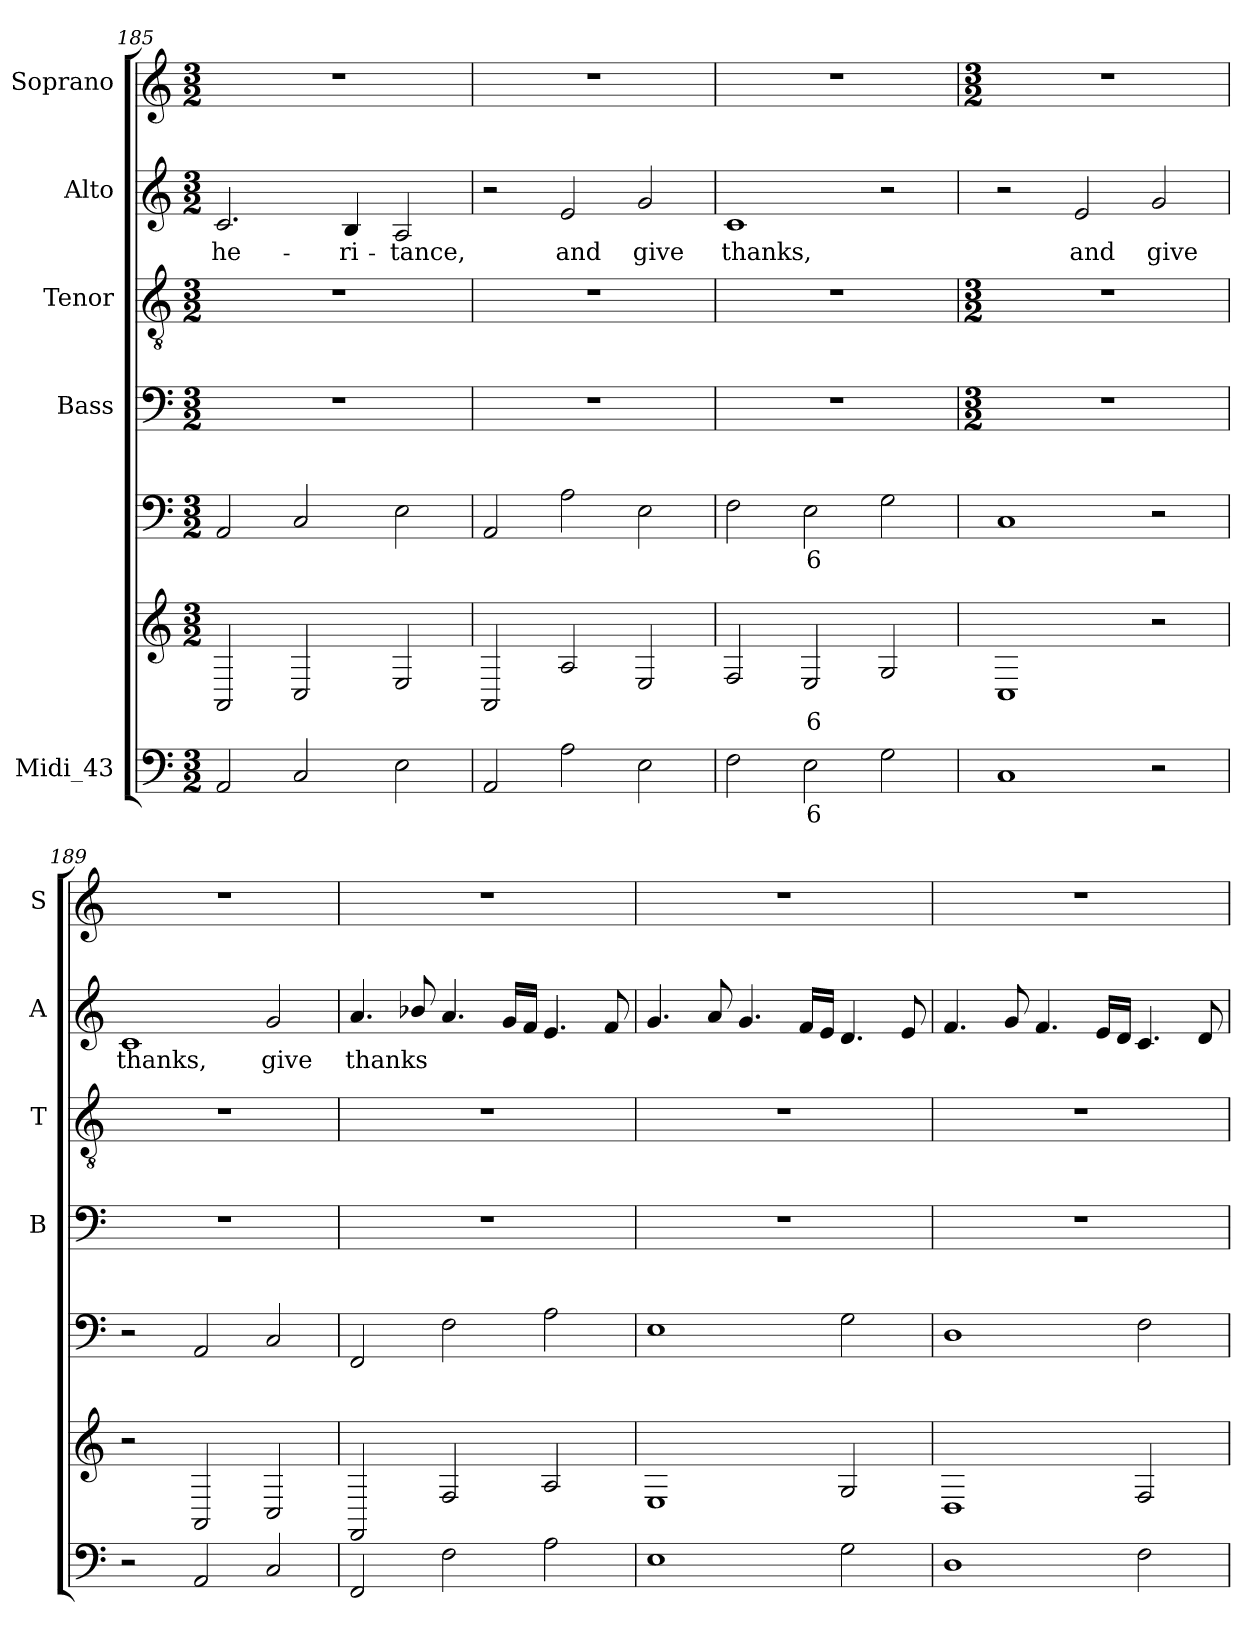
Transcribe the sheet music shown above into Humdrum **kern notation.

**kern	**text	**kern	**text	**kern	**text	**kern	**kern	**kern	**text	**kern
*part5	*part5	*part5	*part5	*part5	*part5	*part4	*part3	*part2	*part2	*part1
*staff7	*staff7	*staff6	*staff6	*staff5	*staff5	*staff4	*staff3	*staff2	*staff2	*staff1
*I"Midi_43	*	*	*	*	*	*I"Bass	*I"Tenor	*I"Alto	*	*I"Soprano
*	*	*	*	*	*	*I'B	*I'T	*I'A	*	*I'S
*clefF4	*	*clefG2	*	*clefF4	*	*clefF4	*clefGv2	*clefG2	*	*clefG2
*k[]	*	*k[]	*	*k[]	*	*k[]	*k[]	*k[]	*	*k[]
*C:	*	*C:	*	*C:	*	*C:	*C:	*C:	*	*C:
*M3/2	*	*M3/2	*	*M3/2	*	*M3/2	*M3/2	*M3/2	*	*M3/2
=185	=185	=185	=185	=185	=185	=185	=185	=185	=185	=185
!	!	!	!	!	!	!	!	!	!LO:LY:b	!
2AA	.	2AA	.	2AA	.	1.r	1.r	2.c	-he-	1.r
2C	.	2C	.	2C	.	.	.	.	.	.
!	!	!	!	!	!	!	!	!	!LO:LY:b	!
.	.	.	.	.	.	.	.	4B	-ri-	.
!	!	!	!	!	!	!	!	!	!LO:LY:b	!
2E	.	2E	.	2E	.	.	.	2A	-tance,	.
=186	=186	=186	=186	=186	=186	=186	=186	=186	=186	=186
2AA	.	2AA	.	2AA	.	1.r	1.r	2r	.	1.r
!	!	!	!	!	!	!	!	!	!LO:LY:b	!
2A	.	2A	.	2A	.	.	.	2e	and	.
!	!	!	!	!	!	!	!	!	!LO:LY:b	!
2E	.	2E	.	2E	.	.	.	2g	give	.
=187	=187	=187	=187	=187	=187	=187	=187	=187	=187	=187
!	!	!	!	!	!	!	!	!	!LO:LY:b	!
2F	.	2F	.	2F	.	1.r	1.r	1c	thanks,	1.r
!	!LO:LY:b	!	!LO:LY:b	!	!LO:LY:b	!	!	!	!	!
2E	6	2E	6	2E	6	.	.	.	.	.
2G	.	2G	.	2G	.	.	.	2r	.	.
!!LO:LB:g=z
=188	=188	=188	=188	=188	=188	=188	=188	=188	=188	=188
*	*	*	*	*	*	*M3/2	*M3/2	*	*	*M3/2
1C	.	1C	.	1C	.	1.r	1.r	2r	.	1.r
!	!	!	!	!	!	!	!	!	!LO:LY:b	!
.	.	.	.	.	.	.	.	2e	and	.
!	!	!	!	!	!	!	!	!	!LO:LY:b	!
2r	.	2r	.	2r	.	.	.	2g	give	.
=189	=189	=189	=189	=189	=189	=189	=189	=189	=189	=189
!	!	!	!	!	!	!	!	!	!LO:LY:b	!
2r	.	2r	.	2r	.	1.r	1.r	1c	thanks,	1.r
2AA	.	2AA	.	2AA	.	.	.	.	.	.
!	!	!	!	!	!	!	!	!	!LO:LY:b	!
2C	.	2C	.	2C	.	.	.	2g	give	.
=190	=190	=190	=190	=190	=190	=190	=190	=190	=190	=190
!	!	!	!	!	!	!	!	!	!LO:LY:b	!
2FF	.	2FF	.	2FF	.	1.r	1.r	4.a	thanks	1.r
.	.	.	.	.	.	.	.	8b-X/	.	.
2F	.	2F	.	2F	.	.	.	4.a	.	.
.	.	.	.	.	.	.	.	16gLL	.	.
.	.	.	.	.	.	.	.	16fJJ	.	.
2A	.	2A	.	2A	.	.	.	4.e	.	.
.	.	.	.	.	.	.	.	8f	.	.
=191	=191	=191	=191	=191	=191	=191	=191	=191	=191	=191
1E	.	1E	.	1E	.	1.r	1.r	4.g	.	1.r
.	.	.	.	.	.	.	.	8a	.	.
.	.	.	.	.	.	.	.	4.g	.	.
.	.	.	.	.	.	.	.	16fLL	.	.
.	.	.	.	.	.	.	.	16eJJ	.	.
2G	.	2G	.	2G	.	.	.	4.d	.	.
.	.	.	.	.	.	.	.	8e	.	.
=192	=192	=192	=192	=192	=192	=192	=192	=192	=192	=192
1D	.	1D	.	1D	.	1.r	1.r	4.f	.	1.r
.	.	.	.	.	.	.	.	8g	.	.
.	.	.	.	.	.	.	.	4.f	.	.
.	.	.	.	.	.	.	.	16eLL	.	.
.	.	.	.	.	.	.	.	16dJJ	.	.
2F	.	2F	.	2F	.	.	.	4.c	.	.
.	.	.	.	.	.	.	.	8d	.	.
=	=	=	=	=	=	=	=	=	=	=
*-	*-	*-	*-	*-	*-	*-	*-	*-	*-	*-
